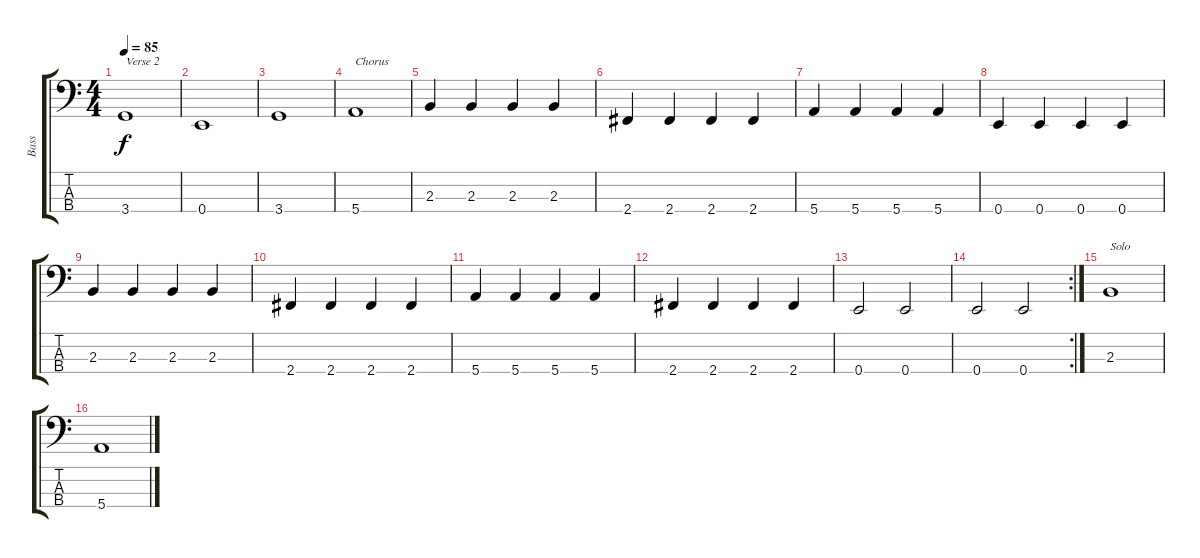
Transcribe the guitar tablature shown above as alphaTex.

\track ("Bass" "Bass") {instrument slapbass1}
\staff {score tabs}
\tuning (G2 D2 A1 E1) {hide}
\ts (4 4)
\tempo 85
\clef f4
\ks c
3.4.1{txt "Verse 2" dy f} |
0.4.1 |
3.4.1 |
5.4.1{txt "Chorus"} |
2.3.4 2.3.4 2.3.4 2.3.4 |
2.4.4 2.4.4 2.4.4 2.4.4 |
5.4.4 5.4.4 5.4.4 5.4.4 |
0.4.4 0.4.4 0.4.4 0.4.4 |
2.3.4 2.3.4 2.3.4 2.3.4 |
2.4.4 2.4.4 2.4.4 2.4.4 |
5.4.4 5.4.4 5.4.4 5.4.4 |
2.4.4 2.4.4 2.4.4 2.4.4 |
0.4.2 0.4.2 |
\rc 2
0.4.2 0.4.2 |
2.3.1{txt "Solo"} |
5.4.1
